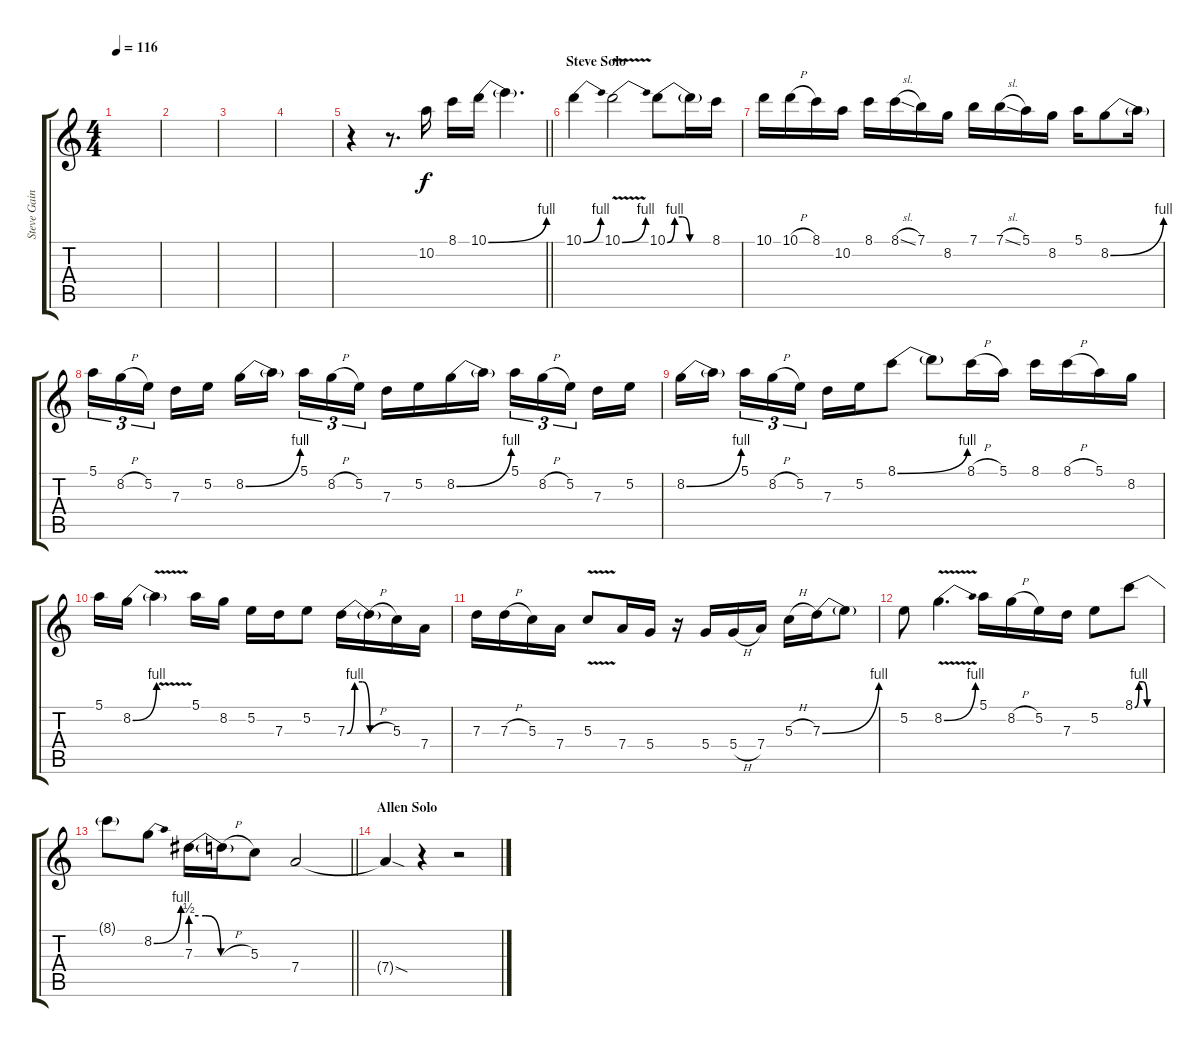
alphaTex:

\track ("Steve Gaines - Solos" "Steve Gain") {instrument distortionguitar}
\staff {score tabs}
\tuning (E4 B3 G3 D3 A2 E2) {hide}
\ts (4 4)
\tempo 116
\clef g2
\ks c
|
|
|
|
\barLineRight lightlight
r.4 r.8{d} 10.2.16 8.1.16 10.1{be (bend 0 0 60 4)}.16 10.1{t}.4{d} |
\section ("" "Steve Solo")
10.1{be (bend 0 0 60 4)}.4 10.1{be (bend 0 0 60 4) v}.2 10.1{be (custom 0 0 10 4 20 4 30 0 60 0)}.8 10.1{t}.16 8.1.16 |
10.1.16 10.1{h}.16 8.1.16 10.2.16 8.1.16 8.1{sl}.16 7.1.16 8.2.16 7.1.16 7.1{sl}.16 5.1.16 8.2.16 5.1.16 8.2{be (bend 0 0 60 4)}.8 8.2{t}.16 |
5.1.16{tu (3 2)} 8.2{h}.16{tu (3 2)} 5.2.16{tu (3 2) beam splitsecondary} 7.3.16 5.2.16 8.2{be (bend 0 0 60 4)}.16 8.2{t}.16{beam splitsecondary} 5.1.16{tu (3 2)} 8.2{h}.16{tu (3 2)} 5.2.16{tu (3 2)} 7.3.16 5.2.16 8.2{be (bend 0 0 60 4)}.16 8.2{t}.16 5.1.16{tu (3 2)} 8.2{h}.16{tu (3 2)} 5.2.16{tu (3 2) beam splitsecondary} 7.3.16 5.2.16 |
8.2{be (bend 0 0 60 4)}.16 8.2{t}.16{beam splitsecondary} 5.1.16{tu (3 2)} 8.2{h}.16{tu (3 2)} 5.2.16{tu (3 2)} 7.3.16 5.2.16 8.1{be (bend 0 0 60 4)}.8 8.1{t}.8 8.1{h}.16 5.1.16 8.1.16 8.1{h}.16 5.1.16 8.2.16 |
5.1.16 8.2{be (bend 0 0 60 4)}.16 8.2{v t}.4 5.1.16 8.2.16 5.2.16 7.3.16 5.2.8 7.3{be (custom 0 0 10 4 20 4 30 0 60 0)}.16 7.3{h t}.16 5.3.16 7.4.16 |
7.3.16 7.3{h}.16 5.3.16 7.4.16 5.3{v}.8 7.4.16 5.4.16 r.16 5.4.16 5.4{h}.16 7.4.16 5.3{h}.16 7.3{be (bend 0 0 60 4)}.16 7.3{t}.8 |
5.2.8 8.2{be (bend 0 0 60 4) v}.4{d} 5.1.16 8.2{h}.16 5.2.16 7.3.16 5.2.8 8.1{be (custom 0 0 10 4 20 4 30 0 60 0)}.8 |
\barLineRight lightlight
8.1{t}.8 8.2{be (bend 0 0 60 4)}.8 7.3{be (custom 0 2 15 2 30 0 60 0)}.16 7.3{h t}.16 5.3.8 7.4.2 |
\section ("" "Allen Solo")
7.4{sod t}.4 r.4 r.2
